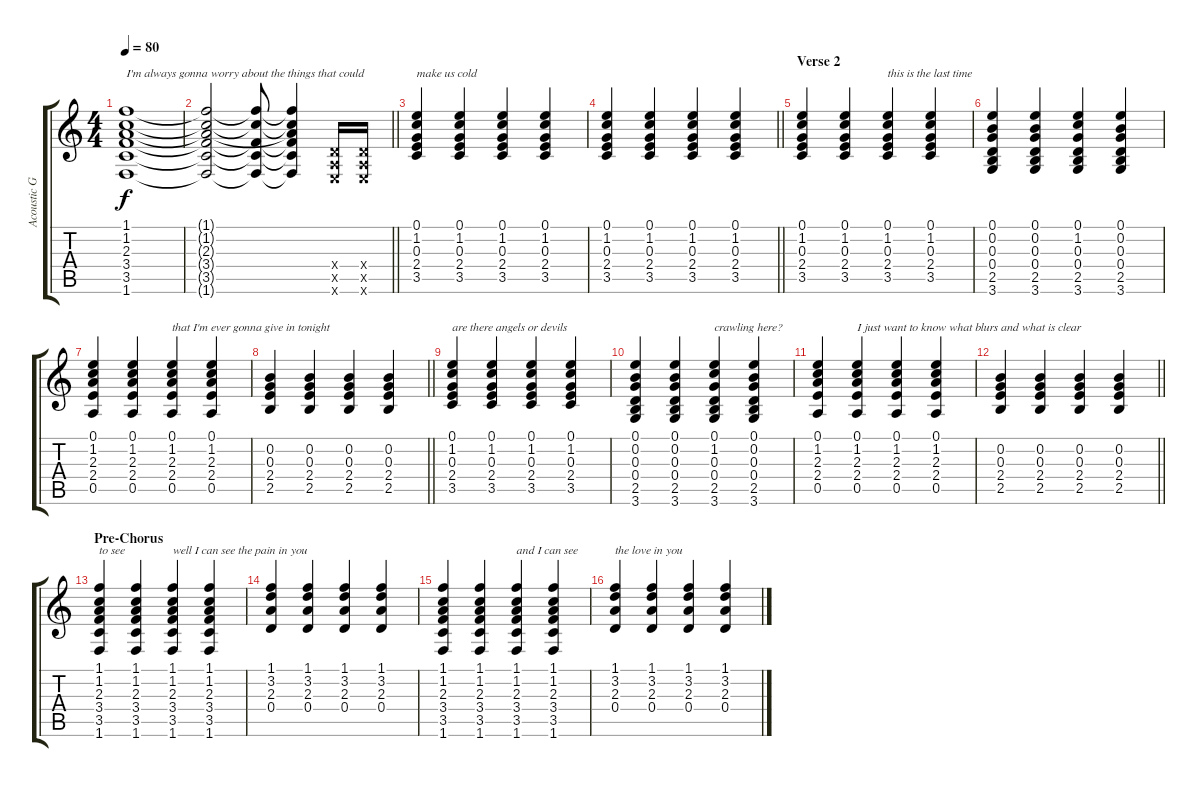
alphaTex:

\track ("Acoustic Guitar" "Acoustic G") {instrument acousticguitarsteel}
\staff {score tabs}
\tuning (E4 B3 G3 D3 A2 E2) {hide}
\ts (4 4)
\tempo 80
\clef g2
\ks c
(1.1 1.2 2.3 3.4 3.5 1.6).1{txt "I'm always gonna worry about the things that could" dy f volume 8} |
\barLineRight lightlight
(1.1{t} 1.2{t} 2.3{t} 3.4{t} 3.5{t} 1.6{t}).2 (1.1{t} 1.2{t} 3.4{t} 3.5{t} 1.6{t}).8 (1.1{t} 1.2{t} 2.3{t} 3.4{t} 3.5{t} 1.6{t}).4 (0.4{x} 0.5{x} 0.6{x}).16{volume 11} (0.4{x} 0.5{x} 0.6{x}).16 |
\section ("" " ")
(0.1 1.2 0.3 2.4 3.5).4{txt "make us cold"} (0.1 1.2 0.3 2.4 3.5).4 (0.1 1.2 0.3 2.4 3.5).4 (0.1 1.2 0.3 2.4 3.5).4 |
\barLineRight lightlight
(0.1 1.2 0.3 2.4 3.5).4 (0.1 1.2 0.3 2.4 3.5).4 (0.1 1.2 0.3 2.4 3.5).4 (0.1 1.2 0.3 2.4 3.5).4 |
\section ("" "Verse 2 ")
(0.1 1.2 0.3 2.4 3.5).4 (0.1 1.2 0.3 2.4 3.5).4 (0.1 1.2 0.3 2.4 3.5).4{txt "this is the last time"} (0.1 1.2 0.3 2.4 3.5).4 |
(0.1 0.2 0.3 0.4 2.5 3.6).4 (0.1 0.2 0.3 0.4 2.5 3.6).4 (0.1 1.2 0.3 0.4 2.5 3.6).4 (0.1 0.2 0.3 0.4 2.5 3.6).4 |
(0.1 1.2 2.3 2.4 0.5).4 (0.1 1.2 2.3 2.4 0.5).4 (0.1 1.2 2.3 2.4 0.5).4{txt "that I'm ever gonna give in tonight"} (0.1 1.2 2.3 2.4 0.5).4 |
\barLineRight lightlight
(0.2 0.3 2.4 2.5).4 (0.2 0.3 2.4 2.5).4 (0.2 0.3 2.4 2.5).4 (0.2 0.3 2.4 2.5).4 |
(0.1 1.2 0.3 2.4 3.5).4{txt "are there angels or devils "} (0.1 1.2 0.3 2.4 3.5).4 (0.1 1.2 0.3 2.4 3.5).4 (0.1 1.2 0.3 2.4 3.5).4 |
(0.1 0.2 0.3 0.4 2.5 3.6).4 (0.1 0.2 0.3 0.4 2.5 3.6).4 (0.1 1.2 0.3 0.4 2.5 3.6).4{txt "crawling here?"} (0.1 0.2 0.3 0.4 2.5 3.6).4 |
(0.1 1.2 2.3 2.4 0.5).4 (0.1 1.2 2.3 2.4 0.5).4{txt "I just want to know what blurs and what is clear "} (0.1 1.2 2.3 2.4 0.5).4 (0.1 1.2 2.3 2.4 0.5).4 |
\barLineRight lightlight
(0.2 0.3 2.4 2.5).4 (0.2 0.3 2.4 2.5).4 (0.2 0.3 2.4 2.5).4 (0.2 0.3 2.4 2.5).4 |
\section ("" "Pre-Chorus")
(1.1 1.2 2.3 3.4 3.5 1.6).4{txt "to see "} (1.1 1.2 2.3 3.4 3.5 1.6).4 (1.1 1.2 2.3 3.4 3.5 1.6).4{txt "well I can see the pain in you"} (1.1 1.2 2.3 3.4 3.5 1.6).4 |
(1.1 3.2 2.3 0.4).4 (1.1 3.2 2.3 0.4).4 (1.1 3.2 2.3 0.4).4 (1.1 3.2 2.3 0.4).4 |
(1.1 1.2 2.3 3.4 3.5 1.6).4 (1.1 1.2 2.3 3.4 3.5 1.6).4 (1.1 1.2 2.3 3.4 3.5 1.6).4{txt "and I can see"} (1.1 1.2 2.3 3.4 3.5 1.6).4 |
(1.1 3.2 2.3 0.4).4{txt "the love in you"} (1.1 3.2 2.3 0.4).4 (1.1 3.2 2.3 0.4).4 (1.1 3.2 2.3 0.4).4
